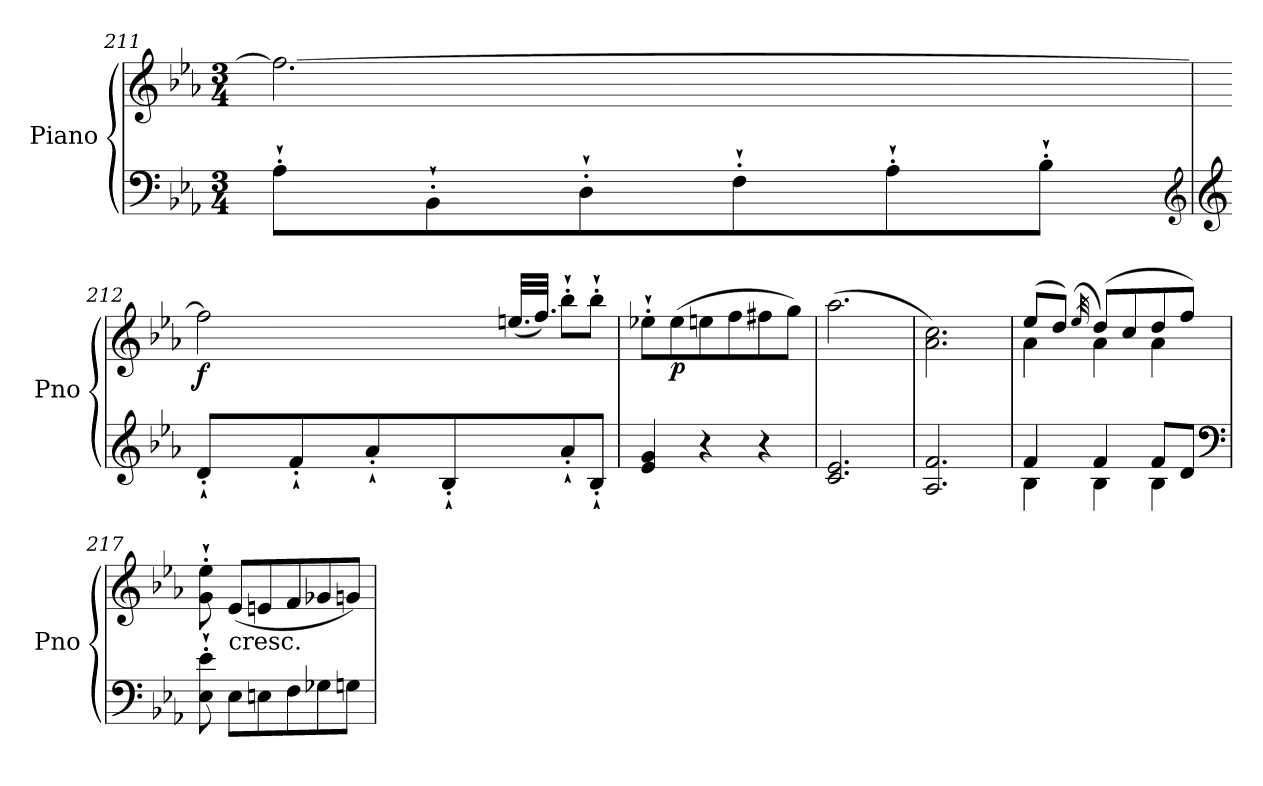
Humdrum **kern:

**kern	**kern	**dynam
*part1	*part1	*part1
*staff2	*staff1	*staff1/2
*I"Piano	*	*
*I'Pno	*	*
!!LO:PB:g=z
*clefF4	*clefG2	*
*k[b-e-a-]	*k[b-e-a-]	*
*E-:	*E-:	*
*M3/4	*M3/4	*
=211	=211	=211
*	*^	*
8A-`'\L	2.ff\_	32ffyy	.
.	.	32ggyy	.
.	.	32ffyy	.
.	.	32ggyy	.
8BB-`'\	.	32ffyy	.
.	.	32ggyy	.
.	.	32ffyy	.
.	.	32ggyy	.
8D`'\	.	32ffyy	.
.	.	32ggyy	.
.	.	32ffyy	.
.	.	32ggyy	.
8F`'\	.	32ffyy	.
.	.	32ggyy	.
.	.	32ffyy	.
.	.	32ggyy	.
8A-`'\	.	32ffyy	.
.	.	32ggyy	.
.	.	32ffyy	.
.	.	32ggyy	.
8B-`'\J	.	32ffyy	.
.	.	32ggyy	.
.	.	32ffyy	.
.	.	32ggyy	.
*clefG2	*	*	*
!!LO:PB:g=z	!!
=212	=212	=212	=212
*clefG2	*	*	*
!	!	!	!LO:DY:b
8d`'/L	2ff\]	32ffyy	f
.	.	32ggyy	.
.	.	32ffyy	.
.	.	32ggyy	.
8f`'/	.	32ffyy	.
.	.	32ggyy	.
.	.	32ffyy	.
.	.	32ggyy	.
8a-`'/	.	32ffyy	.
.	.	32ggyy	.
.	.	32ffyy	.
.	.	32ggyy	.
*	*	*Xtuplet	*
8B-`'/	.	48ffyy	.
.	.	48ggyy	.
.	.	48ffyy	.
.	.	(48.een/LL	.
.	.	48.ff/JJ)	.
8a-`'/	8bb-`'\L	4ryy	.
8B-`'/J	8bb-`'\J	.	.
*	*v	*v	*
=213	=213	=213
4e-/ 4g/	8ee-X`'\L	.
!	!	!LO:DY:b
.	(8ee-\	p
4r	8een\	.
.	8ff\	.
4r	8ff#X\	.
.	8gg\J)	.
=214	=214	=214
2.c/ 2.e-/	(2.aa-\	.
=215	=215	=215
2.A-/ 2.f/	2.a-\ 2.cc\)	.
=216	=216	=216
*^	*^	*
4f/	4B-\	(8ee-/L	4a-\	.
.	.	8dd/J)	.	.
.	.	(32qee-/	.	.
4f/	4B-\	(8dd/L)	4a-\	.
.	.	8cc/	.	.
8f/L	4B-\	8dd/	4a-\	.
8d/J	.	8ff/J)	.	.
*v	*v	*	*	*
*	*v	*v	*
*clefF4	*	*
=217	=217	=217
8E-\`' 8e-\`'	8g\`' 8ee-\`'	.
!	!LO:TX:b:t=cresc.	!
8E-\L	(8e-/L	.
8En\	8en/	.
8F\	8f/	.
8G-X\	8g-X/	.
8Gn\J	8gn/J)	.
=	=	=
*-	*-	*-
